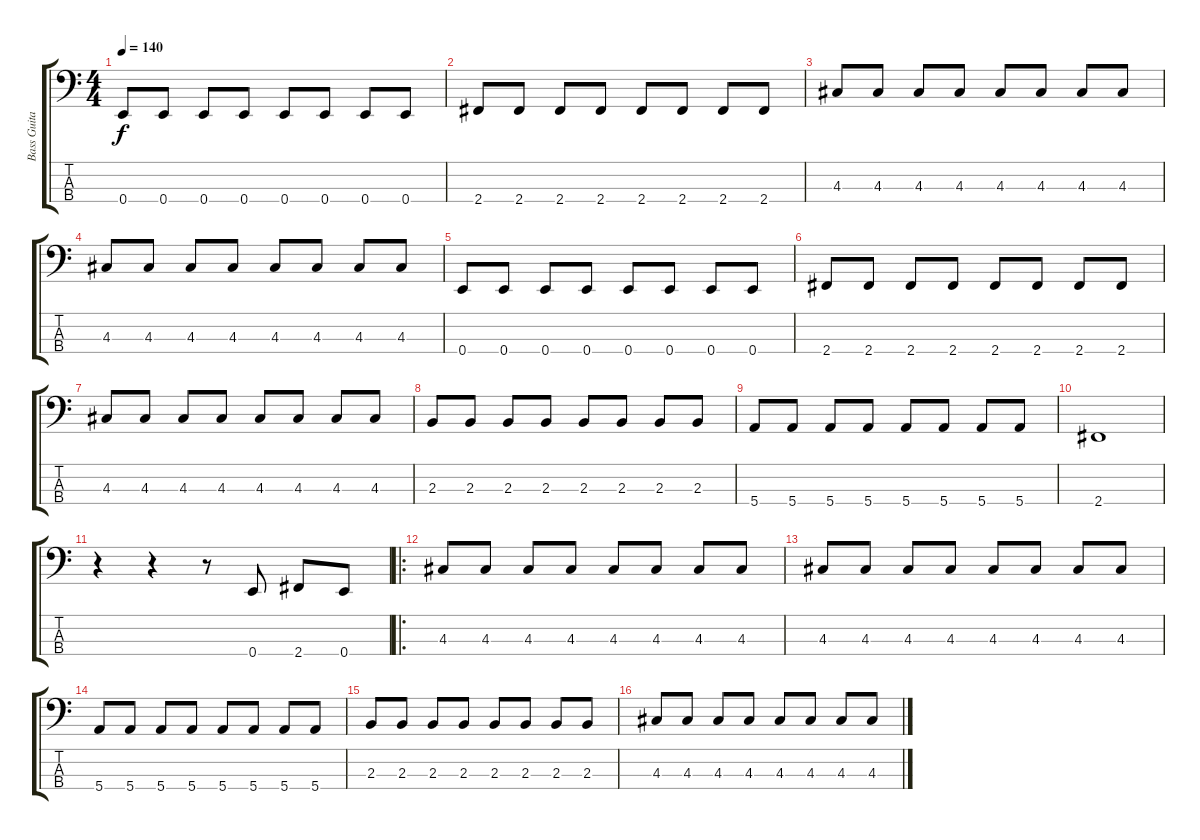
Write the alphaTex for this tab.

\track ("Bass Guitar" "Bass Guita") {instrument electricbassfinger}
\staff {score tabs}
\tuning (G2 D2 A1 E1) {hide}
\ts (4 4)
\tempo 140
\clef f4
\ks c
0.4.8{dy f} 0.4.8 0.4.8 0.4.8 0.4.8 0.4.8 0.4.8 0.4.8 |
2.4.8 2.4.8 2.4.8 2.4.8 2.4.8 2.4.8 2.4.8 2.4.8 |
4.3.8 4.3.8 4.3.8 4.3.8 4.3.8 4.3.8 4.3.8 4.3.8 |
4.3.8 4.3.8 4.3.8 4.3.8 4.3.8 4.3.8 4.3.8 4.3.8 |
0.4.8 0.4.8 0.4.8 0.4.8 0.4.8 0.4.8 0.4.8 0.4.8 |
2.4.8 2.4.8 2.4.8 2.4.8 2.4.8 2.4.8 2.4.8 2.4.8 |
4.3.8 4.3.8 4.3.8 4.3.8 4.3.8 4.3.8 4.3.8 4.3.8 |
2.3.8 2.3.8 2.3.8 2.3.8 2.3.8 2.3.8 2.3.8 2.3.8 |
5.4.8 5.4.8 5.4.8 5.4.8 5.4.8 5.4.8 5.4.8 5.4.8 |
2.4.1 |
r.4 r.4 r.8 0.4.8 2.4.8 0.4.8 |
\ro
4.3.8 4.3.8 4.3.8 4.3.8 4.3.8 4.3.8 4.3.8 4.3.8 |
4.3.8 4.3.8 4.3.8 4.3.8 4.3.8 4.3.8 4.3.8 4.3.8 |
5.4.8 5.4.8 5.4.8 5.4.8 5.4.8 5.4.8 5.4.8 5.4.8 |
2.3.8 2.3.8 2.3.8 2.3.8 2.3.8 2.3.8 2.3.8 2.3.8 |
4.3.8 4.3.8 4.3.8 4.3.8 4.3.8 4.3.8 4.3.8 4.3.8
